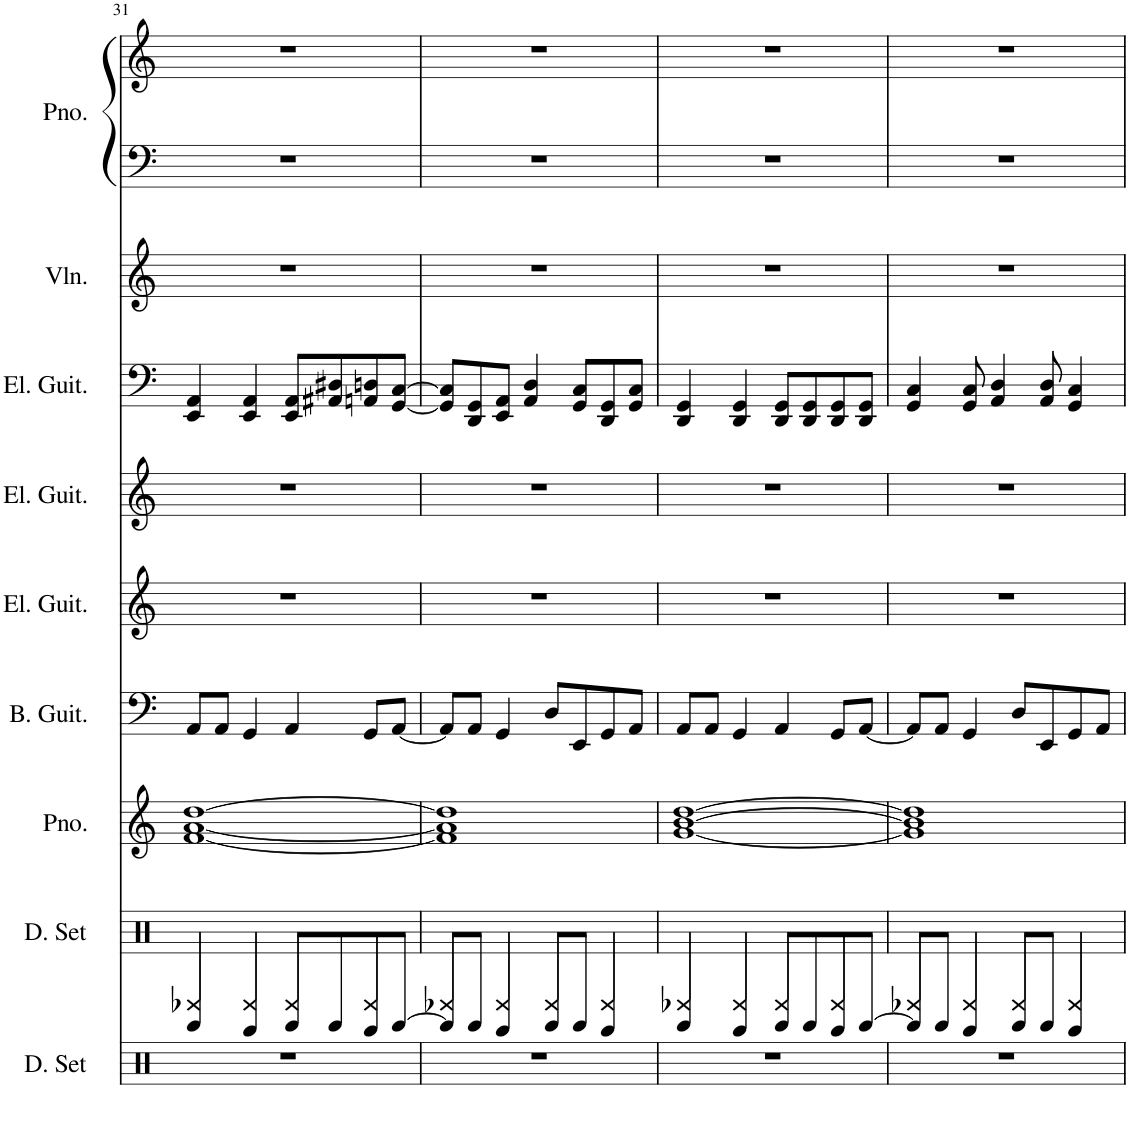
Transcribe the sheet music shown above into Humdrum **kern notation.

**kern	**kern	**kern	**kern	**kern	**kern	**kern	**kern	**kern	**kern
*part9	*part8	*part7	*part6	*part5	*part4	*part3	*part2	*part1	*part1
*staff10	*staff9	*staff8	*staff7	*staff6	*staff5	*staff4	*staff3	*staff2	*staff1
*I"ドラムセット	*I"ドラムセット	*I"ピアノ	*I"ベース	*I"エレキギター	*I"エレキギター	*I"エレキギター	*I"ヴァイオリン	*I"ピアノ	*
!!LO:PB:g=z
*clefX	*clefX	*clefG2	*clefF4	*clefG2	*clefG2	*clefF4	*clefG2	*clefF4	*clefG2
*k[]	*k[]	*k[]	*k[]	*k[]	*k[]	*k[]	*k[]	*k[]	*k[]
*M4/4	*M4/4	*M4/4	*M4/4	*M4/4	*M4/4	*M4/4	*M4/4	*M4/4	*M4/4
=31	=31	=31	=31	=31	=31	=31	=31	=31	=31
*	*^	*	*	*	*	*	*	*	*
1r	4EE/	4BB-X/	[1f [1a [1dd	8AA/L	1r	1r	4EE/ 4AA/	1r	1r	1r
.	.	.	.	8AA/J	.	.	.	.	.	.
.	4DD/	4BB/	.	4GG/	.	.	4EE/ 4AA/	.	.	.
.	8EE/L	4BB/	.	4AA/	.	.	8EE/ 8AA/L	.	.	.
.	8EE/	.	.	.	.	.	8AA#X/ 8D#X/	.	.	.
.	8DD/	4BB/	.	8GG/L	.	.	8AAn/ 8Dn/	.	.	.
.	[8EE/J	.	.	[8AA/J	.	.	[8GG/ [8C/J	.	.	.
=32	=32	=32	=32	=32	=32	=32	=32	=32	=32	=32
1r	8EE/L]	4BB-X/	1f] 1a] 1dd]	8AA/L]	1r	1r	8GG/] 8C/]L	1r	1r	1r
.	8EE/J	.	.	8AA/J	.	.	8DD/ 8GG/	.	.	.
.	4DD/	4BB/	.	4GG/	.	.	8EE/ 8AA/J	.	.	.
.	.	.	.	.	.	.	4AA/ 4D/	.	.	.
.	8EE/L	4BB/	.	8D/L	.	.	.	.	.	.
.	8EE/J	.	.	8EE/	.	.	8GG/ 8C/L	.	.	.
.	4DD/	4BB/	.	8GG/	.	.	8DD/ 8GG/	.	.	.
.	.	.	.	8AA/J	.	.	8GG/ 8C/J	.	.	.
=33	=33	=33	=33	=33	=33	=33	=33	=33	=33	=33
1r	4EE/	4BB-X/	[1g [1b [1dd	8AA/L	1r	1r	4DD/ 4GG/	1r	1r	1r
.	.	.	.	8AA/J	.	.	.	.	.	.
.	4DD/	4BB/	.	4GG/	.	.	4DD/ 4GG/	.	.	.
.	8EE/L	4BB/	.	4AA/	.	.	8DD/ 8GG/L	.	.	.
.	8EE/	.	.	.	.	.	8DD/ 8GG/	.	.	.
.	8DD/	4BB/	.	8GG/L	.	.	8DD/ 8GG/	.	.	.
.	[8EE/J	.	.	[8AA/J	.	.	8DD/ 8GG/J	.	.	.
=34	=34	=34	=34	=34	=34	=34	=34	=34	=34	=34
1r	8EE/L]	4BB-X/	1g] 1b] 1dd]	8AA/L]	1r	1r	4GG/ 4C/	1r	1r	1r
.	8EE/J	.	.	8AA/J	.	.	.	.	.	.
.	4DD/	4BB/	.	4GG/	.	.	8GG/ 8C/	.	.	.
.	.	.	.	.	.	.	4AA/ 4D/	.	.	.
.	8EE/L	4BB/	.	8D/L	.	.	.	.	.	.
.	8EE/J	.	.	8EE/	.	.	8AA/ 8D/	.	.	.
.	4DD/	4BB/	.	8GG/	.	.	4GG/ 4C/	.	.	.
.	.	.	.	8AA/J	.	.	.	.	.	.
*	*v	*v	*	*	*	*	*	*	*	*
=	=	=	=	=	=	=	=	=	=
*-	*-	*-	*-	*-	*-	*-	*-	*-	*-
